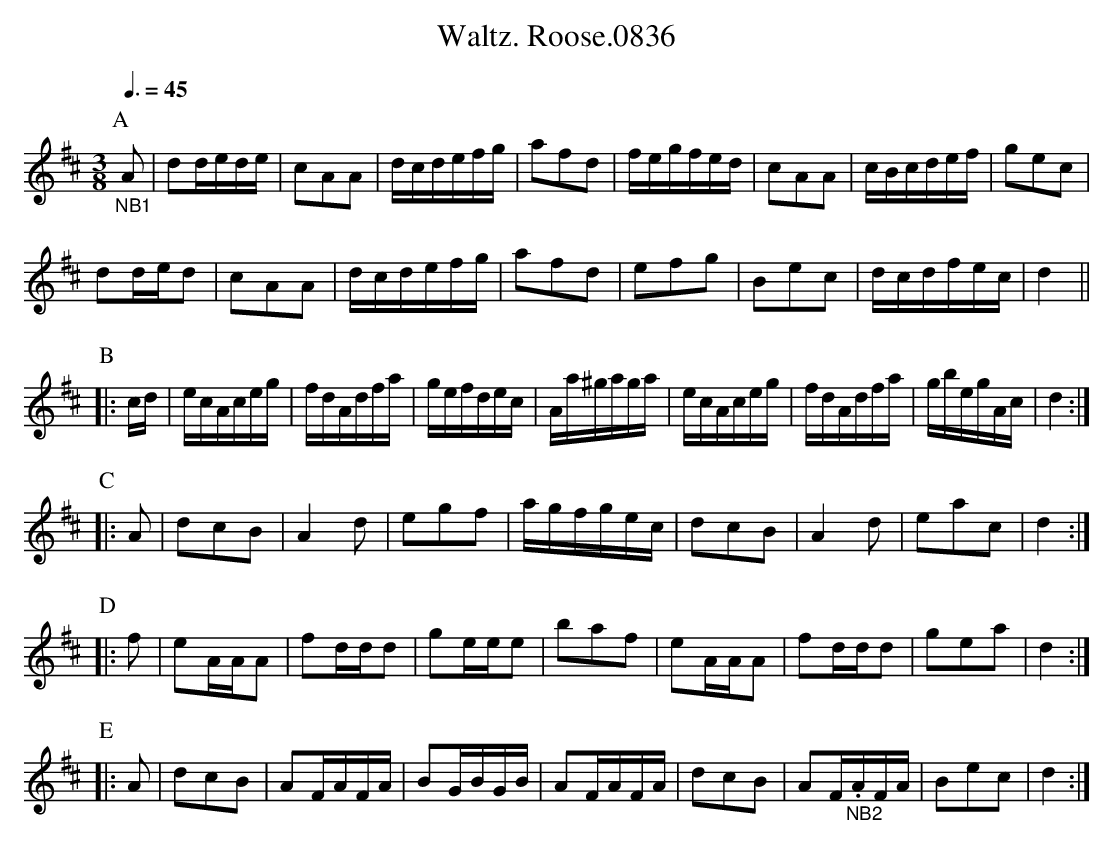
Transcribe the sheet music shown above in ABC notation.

X:1
T:Waltz. Roose.0836
M:3/8
Q:3/8=45
L:1/16
K:D
P:A
"_NB1"A2 | d2dede | c2A2A2 | dcdefg | a2f2d2 | \\
fegfed | c2A2A2 | cBcdef | g2e2c2 |
d2ded2 | c2A2A2 | dcdefg | a2f2d2 | \\
e2f2g2 | B2e2c2 | dcdfec | d4 ||
P:B
|: cd | ecAceg | fdAdfa | gefdec | Aa^gaga | \\
ecAceg | fdAdfa | gbegAc | d4 :|
P:C
|: A2 | d2c2B2 | A4d2 | e2g2f2 | agfgec | \\
d2c2B2 | A4d2 | e2a2c2 | d4 :|
P:D
|: f2 | e2AAA2 | f2ddd2 | g2eee2 | b2a2f2 | \\
e2AAA2 | f2ddd2 | g2e2a2 | d4 :|
P:E
|: A2 | d2c2B2 | A2FAFA | B2GBGB | A2FAFA | \\
d2c2B2 | A2F"_NB2".AFA | B2e2c2 | d4 :|
